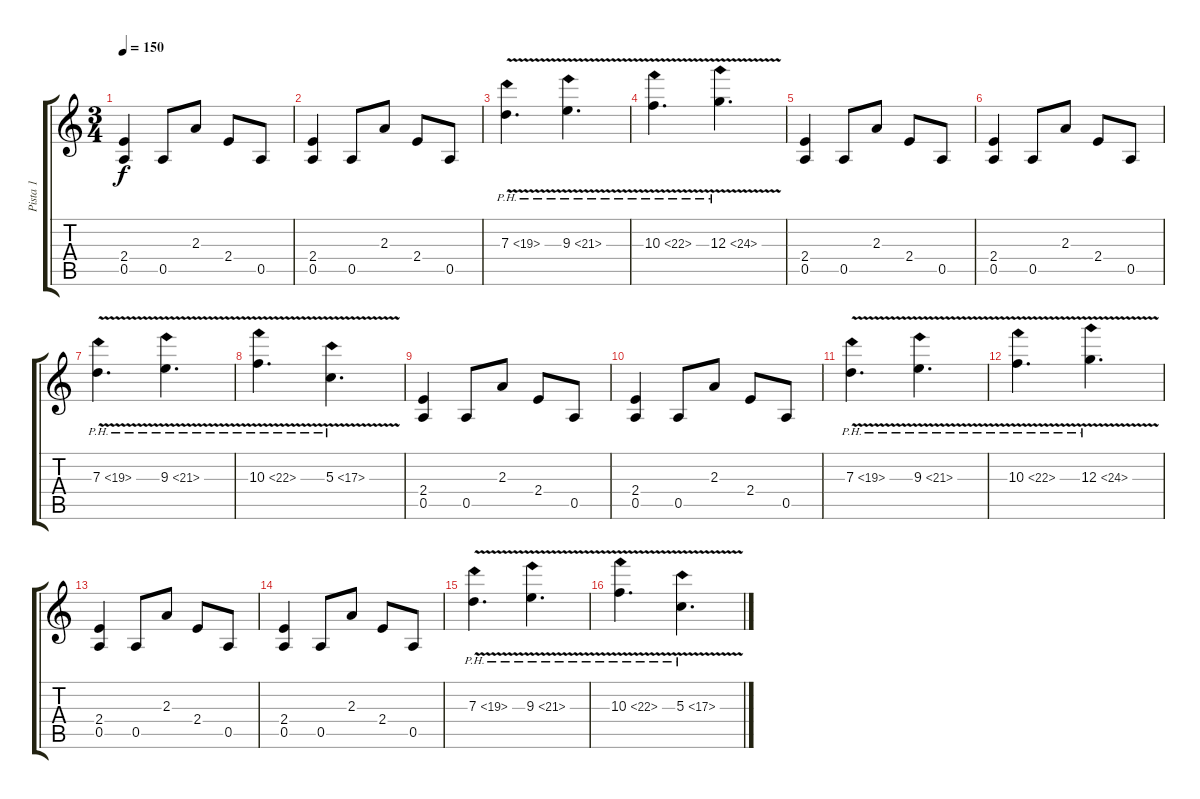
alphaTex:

\track ("Pista 1" "Pista 1") {instrument distortionguitar}
\staff {score tabs}
\tuning (E4 B3 G3 D3 A2 E2) {hide}
\ts (3 4)
\tempo 150
\clef g2
\ks c
(2.4 0.5).4{dy f} 0.5.8 2.3.8 2.4.8 0.5.8 |
(2.4 0.5).4 0.5.8 2.3.8 2.4.8 0.5.8 |
7.3{ph 12 v}.4{d} 9.3{ph 12 v}.4{d} |
10.3{ph 12 v}.4{d} 12.3{ph 12 v}.4{d} |
(2.4 0.5).4 0.5.8 2.3.8 2.4.8 0.5.8 |
(2.4 0.5).4 0.5.8 2.3.8 2.4.8 0.5.8 |
7.3{ph 12 v}.4{d} 9.3{ph 12 v}.4{d} |
10.3{ph 12 v}.4{d} 5.3{ph 12 v}.4{d} |
(2.4 0.5).4 0.5.8 2.3.8 2.4.8 0.5.8 |
(2.4 0.5).4 0.5.8 2.3.8 2.4.8 0.5.8 |
7.3{ph 12 v}.4{d} 9.3{ph 12 v}.4{d} |
10.3{ph 12 v}.4{d} 12.3{ph 12 v}.4{d} |
(2.4 0.5).4 0.5.8 2.3.8 2.4.8 0.5.8 |
(2.4 0.5).4 0.5.8 2.3.8 2.4.8 0.5.8 |
7.3{ph 12 v}.4{d} 9.3{ph 12 v}.4{d} |
10.3{ph 12 v}.4{d} 5.3{ph 12 v}.4{d}
